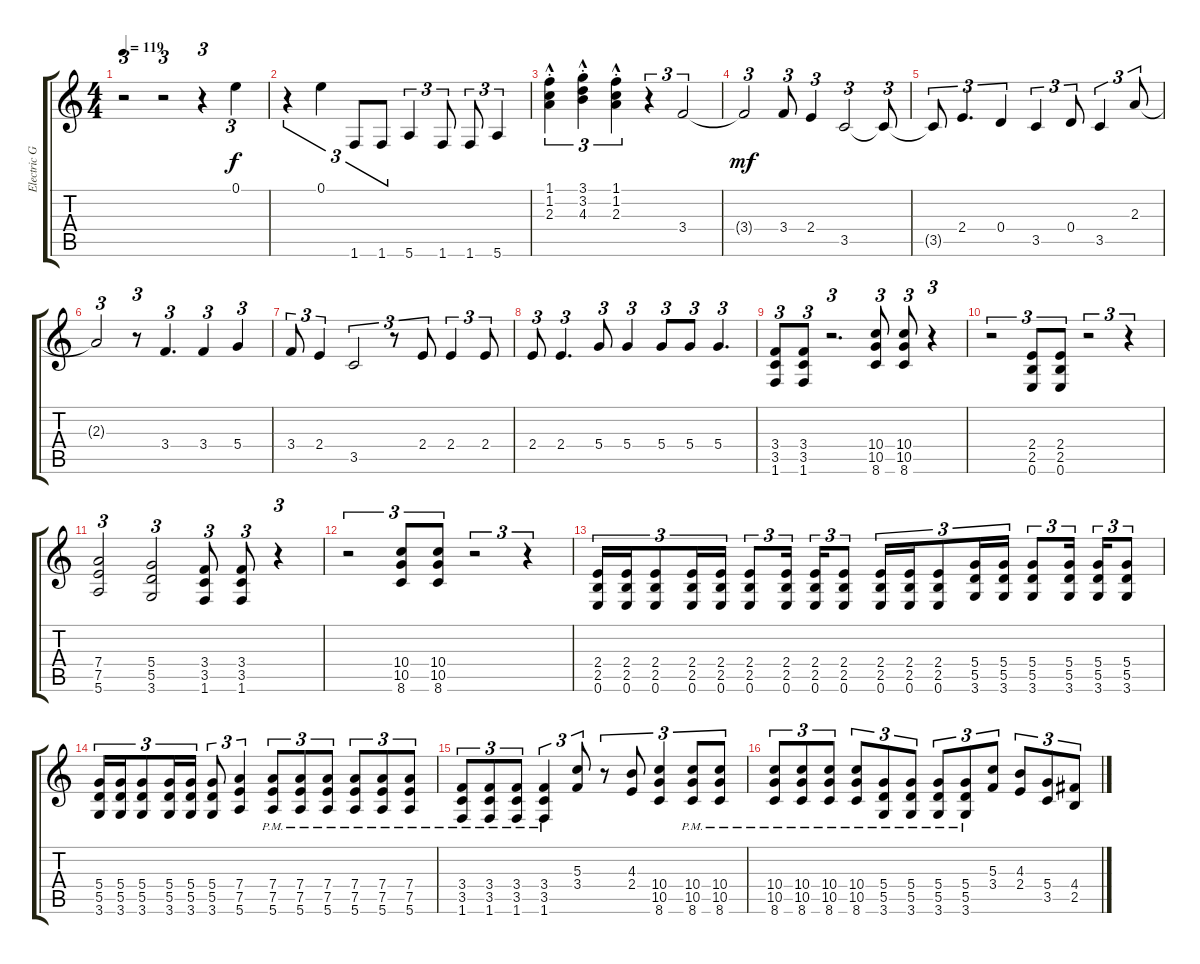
\track ("Electric Guitar 2" "Electric G") {instrument distortionguitar}
\staff {score tabs}
\tuning (E4 B3 G3 D3 A2 E2) {hide}
\ts (4 4)
\tempo 119
\clef g2
\ks c
r.2{tu (3 2) dy f instrument distortionguitar} r.2{tu (3 2)} r.4{tu (3 2)} 0.1.4{tu (3 2)} |
r.4{tu (3 2)} 0.1.4{tu (3 2)} 1.6.8{tu (3 2)} 1.6.8{tu (3 2)} 5.6.4{tu (3 2)} 1.6.8{tu (3 2)} 1.6.8{tu (3 2)} 5.6.4{tu (3 2)} |
(1.1{hac st} 1.2{hac st} 2.3{hac st}).4{tu (3 2)} (3.1{hac st} 3.2{hac st} 4.3{hac st}).4{tu (3 2)} (1.1{hac st} 1.2{hac st} 2.3{hac st}).4{tu (3 2)} r.4{tu (3 2)} 3.4.2{tu (3 2)} |
3.4{t}.2{tu (3 2) dy mf} 3.4.8{tu (3 2)} 2.4.4{tu (3 2)} 3.5.2{tu (3 2)} 3.5{t}.8{tu (3 2)} |
3.5{t}.8{tu (3 2)} 2.4.4{d tu (3 2)} 0.4.4{tu (3 2)} 3.5.4{tu (3 2)} 0.4.8{tu (3 2)} 3.5.4{tu (3 2)} 2.3.8{tu (3 2)} |
2.3{t}.2{tu (3 2)} r.8{tu (3 2)} 3.4.4{d tu (3 2)} 3.4.4{tu (3 2)} 5.4.4{tu (3 2)} |
3.4.8{tu (3 2)} 2.4.4{tu (3 2)} 3.5.2{tu (3 2)} r.8{tu (3 2)} 2.4.8{tu (3 2)} 2.4.4{tu (3 2)} 2.4.8{tu (3 2)} |
2.4.8{tu (3 2)} 2.4.4{d tu (3 2)} 5.4.8{tu (3 2)} 5.4.4{tu (3 2)} 5.4.8{tu (3 2)} 5.4.8{tu (3 2)} 5.4.4{d tu (3 2)} |
(3.4 3.5 1.6).8{tu (3 2)} (3.4 3.5 1.6).8{tu (3 2)} r.2{d tu (3 2)} (10.4 10.5 8.6).8{tu (3 2)} (10.4 10.5 8.6).8{tu (3 2)} r.4{tu (3 2)} |
r.2{tu (3 2)} (2.4 2.5 0.6).8{tu (3 2)} (2.4 2.5 0.6).8{tu (3 2)} r.2{tu (3 2)} r.4{tu (3 2)} |
(7.4 7.5 5.6).2{tu (3 2)} (5.4 5.5 3.6).2{tu (3 2)} (3.4 3.5 1.6).8{tu (3 2)} (3.4 3.5 1.6).8{tu (3 2)} r.4{tu (3 2)} |
r.2{tu (3 2)} (10.4 10.5 8.6).8{tu (3 2)} (10.4 10.5 8.6).8{tu (3 2)} r.2{tu (3 2)} r.4{tu (3 2)} |
(2.4 2.5 0.6).16{tu (3 2)} (2.4 2.5 0.6).16{tu (3 2)} (2.4 2.5 0.6).8{tu (3 2)} (2.4 2.5 0.6).16{tu (3 2)} (2.4 2.5 0.6).16{tu (3 2)} (2.4 2.5 0.6).8{tu (3 2)} (2.4 2.5 0.6).16{tu (3 2)} (2.4 2.5 0.6).16{tu (3 2)} (2.4 2.5 0.6).8{tu (3 2)} (2.4 2.5 0.6).16{tu (3 2)} (2.4 2.5 0.6).16{tu (3 2)} (2.4 2.5 0.6).8{tu (3 2)} (5.4 5.5 3.6).16{tu (3 2)} (5.4 5.5 3.6).16{tu (3 2)} (5.4 5.5 3.6).8{tu (3 2)} (5.4 5.5 3.6).16{tu (3 2)} (5.4 5.5 3.6).16{tu (3 2)} (5.4 5.5 3.6).8{tu (3 2)} |
(5.4 5.5 3.6).16{tu (3 2)} (5.4 5.5 3.6).16{tu (3 2)} (5.4 5.5 3.6).8{tu (3 2)} (5.4 5.5 3.6).16{tu (3 2)} (5.4 5.5 3.6).16{tu (3 2)} (5.4 5.5 3.6).8{tu (3 2)} (7.4 7.5 5.6).4{tu (3 2)} (7.4{pm} 7.5{pm} 5.6{pm}).8{tu (3 2)} (7.4{pm} 7.5{pm} 5.6{pm}).8{tu (3 2)} (7.4{pm} 7.5{pm} 5.6{pm}).8{tu (3 2)} (7.4{pm} 7.5{pm} 5.6{pm}).8{tu (3 2)} (7.4{pm} 7.5{pm} 5.6{pm}).8{tu (3 2)} (7.4{pm} 7.5{pm} 5.6{pm}).8{tu (3 2)} |
(3.4{pm} 3.5{pm} 1.6{pm}).8{tu (3 2)} (3.4{pm} 3.5{pm} 1.6{pm}).8{tu (3 2)} (3.4{pm} 3.5{pm} 1.6{pm}).8{tu (3 2)} (3.4{pm} 3.5{pm} 1.6{pm}).4{tu (3 2)} (5.3 3.4).8{tu (3 2)} r.8{tu (3 2)} (4.3 2.4).8{tu (3 2)} (10.4 10.5 8.6).4{tu (3 2)} (10.4{pm} 10.5{pm} 8.6{pm}).8{tu (3 2)} (10.4{pm} 10.5{pm} 8.6{pm}).8{tu (3 2)} |
(10.4{pm} 10.5{pm} 8.6{pm}).8{tu (3 2)} (10.4{pm} 10.5{pm} 8.6{pm}).8{tu (3 2)} (10.4{pm} 10.5{pm} 8.6{pm}).8{tu (3 2)} (10.4{pm} 10.5{pm} 8.6{pm}).8{tu (3 2)} (5.4{pm} 5.5{pm} 3.6{pm}).8{tu (3 2)} (5.4{pm} 5.5{pm} 3.6{pm}).8{tu (3 2)} (5.4{pm} 5.5{pm} 3.6{pm}).8{tu (3 2)} (5.4{pm} 5.5{pm} 3.6{pm}).8{tu (3 2)} (5.3 3.4).8{tu (3 2)} (4.3 2.4).8{tu (3 2)} (5.4 3.5).8{tu (3 2)} (4.4 2.5).8{tu (3 2)}
